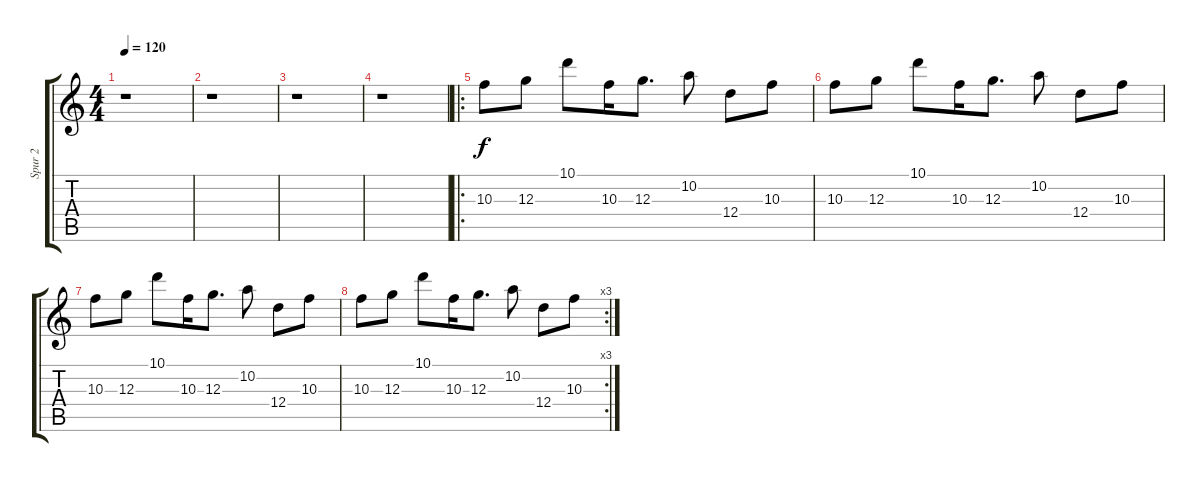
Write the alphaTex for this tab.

\track ("Spur 2" "Spur 2") {instrument overdrivenguitar}
\staff {score tabs}
\tuning (E4 B3 G3 D3 A2 E2) {hide}
\ts (4 4)
\tempo 120
\clef g2
\ks c
r.1{dy f} |
r.1 |
r.1 |
r.1 |
\ro
10.3.8 12.3.8 10.1.8 10.3.16 12.3.8{d} 10.2.8 12.4.8 10.3.8 |
10.3.8 12.3.8 10.1.8 10.3.16 12.3.8{d} 10.2.8 12.4.8 10.3.8 |
10.3.8 12.3.8 10.1.8 10.3.16 12.3.8{d} 10.2.8 12.4.8 10.3.8 |
\rc 3
10.3.8 12.3.8 10.1.8 10.3.16 12.3.8{d} 10.2.8 12.4.8 10.3.8
